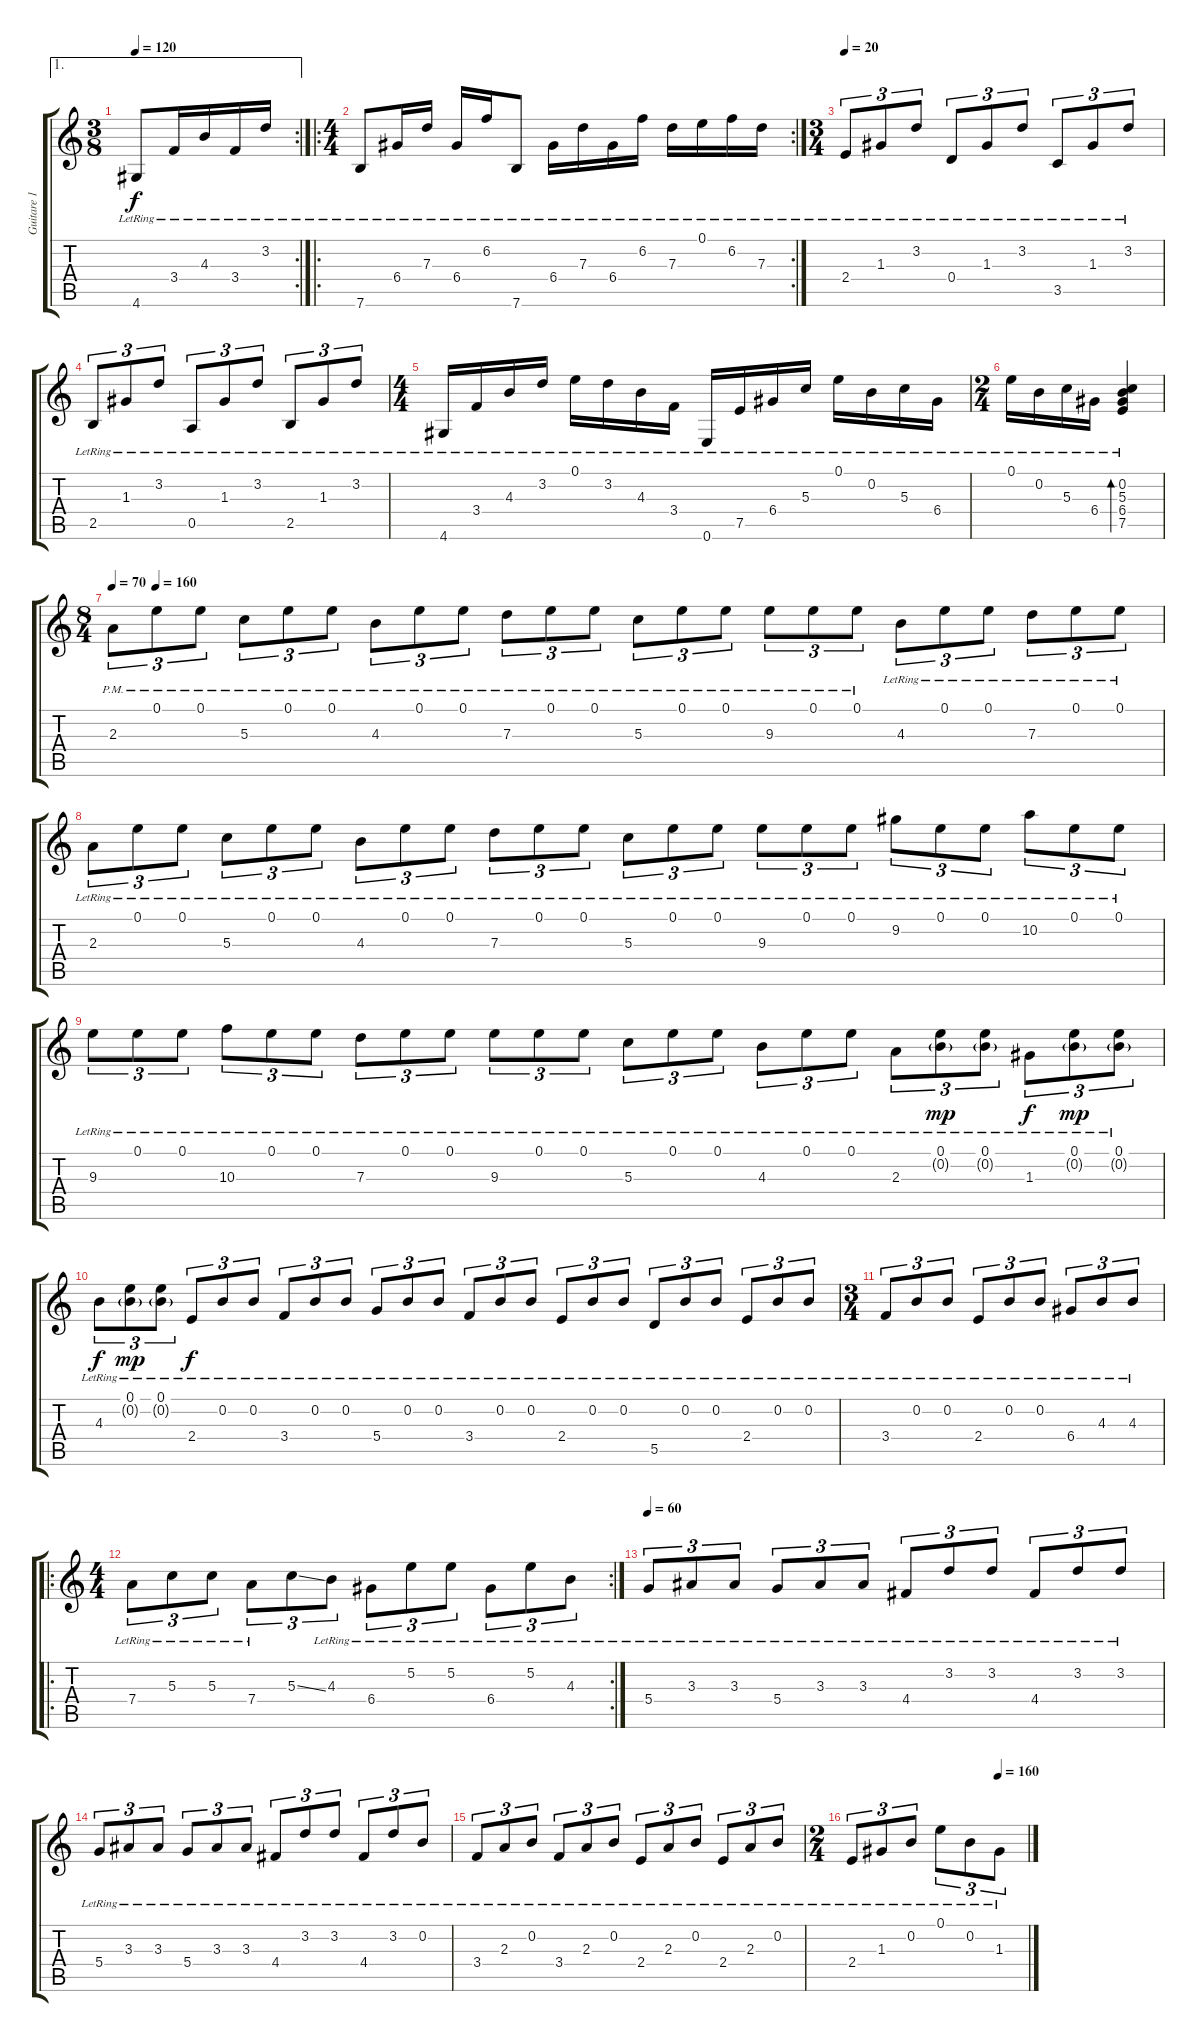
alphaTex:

\track ("Guitare 1" "Guitare 1") {instrument acousticguitarsteel}
\staff {score tabs}
\tuning (E4 B3 G3 D3 A2 E2) {hide}
\ae 1
\rc 2
\ts (3 8)
\tempo 120
\clef g2
\ks c
4.6{lr}.8{dy f} 3.4{lr}.16 4.3{lr}.16 3.4{lr}.16 3.2{lr}.16 |
\ro
\rc 2
\ts (4 4)
7.6{lr}.8 6.4{lr}.16 7.3{lr}.16 6.4{lr}.16 6.2{lr}.16 7.6{lr}.8 6.4{lr}.16 7.3{lr}.16 6.4{lr}.16 6.2{lr}.16 7.3{lr}.16 0.1{lr}.16 6.2{lr}.16 7.3{lr}.16 |
\ts (3 4)
\tempo 20
2.4{lr}.8{tu (3 2)} 1.3{lr}.8{tu (3 2)} 3.2{lr}.8{tu (3 2)} 0.4{lr}.8{tu (3 2)} 1.3{lr}.8{tu (3 2)} 3.2{lr}.8{tu (3 2)} 3.5{lr}.8{tu (3 2)} 1.3{lr}.8{tu (3 2)} 3.2{lr}.8{tu (3 2)} |
2.5{lr}.8{tu (3 2)} 1.3{lr}.8{tu (3 2)} 3.2{lr}.8{tu (3 2)} 0.5{lr}.8{tu (3 2)} 1.3{lr}.8{tu (3 2)} 3.2{lr}.8{tu (3 2)} 2.5{lr}.8{tu (3 2)} 1.3{lr}.8{tu (3 2)} 3.2{lr}.8{tu (3 2)} |
\ts (4 4)
4.6{lr}.16 3.4{lr}.16 4.3{lr}.16 3.2{lr}.16 0.1{lr}.16 3.2{lr}.16 4.3{lr}.16 3.4{lr}.16 0.6{lr}.16 7.5{lr}.16 6.4{lr}.16 5.3{lr}.16 0.1{lr}.16 0.2{lr}.16 5.3{lr}.16 6.4{lr}.16 |
\ts (2 4)
0.1{lr}.16 0.2{lr}.16 5.3{lr}.16 6.4{lr}.16 (0.2{lr} 5.3{lr} 6.4{lr} 7.5{lr}).4{bd 60} |
\ts (8 4)
\tempo 70
\tempo (160 0.041666666666666664)
2.3{pm}.8{tu (3 2)} 0.1{pm}.8{tu (3 2)} 0.1{pm}.8{tu (3 2)} 5.3{pm}.8{tu (3 2)} 0.1{pm}.8{tu (3 2)} 0.1{pm}.8{tu (3 2)} 4.3{pm}.8{tu (3 2)} 0.1{pm}.8{tu (3 2)} 0.1{pm}.8{tu (3 2)} 7.3{pm}.8{tu (3 2)} 0.1{pm}.8{tu (3 2)} 0.1{pm}.8{tu (3 2)} 5.3{pm}.8{tu (3 2)} 0.1{pm}.8{tu (3 2)} 0.1{pm}.8{tu (3 2)} 9.3{pm}.8{tu (3 2)} 0.1{pm}.8{tu (3 2)} 0.1{pm}.8{tu (3 2)} 4.3{lr}.8{tu (3 2)} 0.1{lr}.8{tu (3 2)} 0.1{lr}.8{tu (3 2)} 7.3{lr}.8{tu (3 2)} 0.1{lr}.8{tu (3 2)} 0.1{lr}.8{tu (3 2)} |
2.3{lr}.8{tu (3 2)} 0.1{lr}.8{tu (3 2)} 0.1{lr}.8{tu (3 2)} 5.3{lr}.8{tu (3 2)} 0.1{lr}.8{tu (3 2)} 0.1{lr}.8{tu (3 2)} 4.3{lr}.8{tu (3 2)} 0.1{lr}.8{tu (3 2)} 0.1{lr}.8{tu (3 2)} 7.3{lr}.8{tu (3 2)} 0.1{lr}.8{tu (3 2)} 0.1{lr}.8{tu (3 2)} 5.3{lr}.8{tu (3 2)} 0.1{lr}.8{tu (3 2)} 0.1{lr}.8{tu (3 2)} 9.3{lr}.8{tu (3 2)} 0.1{lr}.8{tu (3 2)} 0.1{lr}.8{tu (3 2)} 9.2{lr}.8{tu (3 2)} 0.1{lr}.8{tu (3 2)} 0.1{lr}.8{tu (3 2)} 10.2{lr}.8{tu (3 2)} 0.1{lr}.8{tu (3 2)} 0.1{lr}.8{tu (3 2)} |
9.3{lr}.8{tu (3 2)} 0.1{lr}.8{tu (3 2)} 0.1{lr}.8{tu (3 2)} 10.3{lr}.8{tu (3 2)} 0.1{lr}.8{tu (3 2)} 0.1{lr}.8{tu (3 2)} 7.3{lr}.8{tu (3 2)} 0.1{lr}.8{tu (3 2)} 0.1{lr}.8{tu (3 2)} 9.3{lr}.8{tu (3 2)} 0.1{lr}.8{tu (3 2)} 0.1{lr}.8{tu (3 2)} 5.3{lr}.8{tu (3 2)} 0.1{lr}.8{tu (3 2)} 0.1{lr}.8{tu (3 2)} 4.3{lr}.8{tu (3 2)} 0.1{lr}.8{tu (3 2)} 0.1{lr}.8{tu (3 2)} 2.3{lr}.8{tu (3 2)} (0.1{lr} 0.2{g lr}).8{tu (3 2) dy mp} (0.1{lr} 0.2{g lr}).8{tu (3 2)} 1.3{lr}.8{tu (3 2) dy f} (0.1{lr} 0.2{g lr}).8{tu (3 2) dy mp} (0.1{lr} 0.2{g lr}).8{tu (3 2)} |
4.3{lr}.8{tu (3 2) dy f} (0.1{lr} 0.2{g lr}).8{tu (3 2) dy mp} (0.1{lr} 0.2{g lr}).8{tu (3 2)} 2.4{lr}.8{tu (3 2) dy f} 0.2{lr}.8{tu (3 2)} 0.2{lr}.8{tu (3 2)} 3.4{lr}.8{tu (3 2)} 0.2{lr}.8{tu (3 2)} 0.2{lr}.8{tu (3 2)} 5.4{lr}.8{tu (3 2)} 0.2{lr}.8{tu (3 2)} 0.2{lr}.8{tu (3 2)} 3.4{lr}.8{tu (3 2)} 0.2{lr}.8{tu (3 2)} 0.2{lr}.8{tu (3 2)} 2.4{lr}.8{tu (3 2)} 0.2{lr}.8{tu (3 2)} 0.2{lr}.8{tu (3 2)} 5.5{lr}.8{tu (3 2)} 0.2{lr}.8{tu (3 2)} 0.2{lr}.8{tu (3 2)} 2.4{lr}.8{tu (3 2)} 0.2{lr}.8{tu (3 2)} 0.2{lr}.8{tu (3 2)} |
\ts (3 4)
3.4{lr}.8{tu (3 2)} 0.2{lr}.8{tu (3 2)} 0.2{lr}.8{tu (3 2)} 2.4{lr}.8{tu (3 2)} 0.2{lr}.8{tu (3 2)} 0.2{lr}.8{tu (3 2)} 6.4{lr}.8{tu (3 2)} 4.3{lr}.8{tu (3 2)} 4.3{lr}.8{tu (3 2)} |
\ro
\rc 2
\ts (4 4)
7.4{lr}.8{tu (3 2)} 5.3{lr}.8{tu (3 2)} 5.3{lr}.8{tu (3 2)} 7.4{lr}.8{tu (3 2)} 5.3{ss}.8{tu (3 2)} 4.3{lr}.8{tu (3 2)} 6.4{lr}.8{tu (3 2)} 5.2{lr}.8{tu (3 2)} 5.2{lr}.8{tu (3 2)} 6.4{lr}.8{tu (3 2)} 5.2{lr}.8{tu (3 2)} 4.3{lr}.8{tu (3 2)} |
\tempo 60
5.4{lr}.8{tu (3 2)} 3.3{lr}.8{tu (3 2)} 3.3{lr}.8{tu (3 2)} 5.4{lr}.8{tu (3 2)} 3.3{lr}.8{tu (3 2)} 3.3{lr}.8{tu (3 2)} 4.4{lr}.8{tu (3 2)} 3.2{lr}.8{tu (3 2)} 3.2{lr}.8{tu (3 2)} 4.4{lr}.8{tu (3 2)} 3.2{lr}.8{tu (3 2)} 3.2{lr}.8{tu (3 2)} |
5.4{lr}.8{tu (3 2)} 3.3{lr}.8{tu (3 2)} 3.3{lr}.8{tu (3 2)} 5.4{lr}.8{tu (3 2)} 3.3{lr}.8{tu (3 2)} 3.3{lr}.8{tu (3 2)} 4.4{lr}.8{tu (3 2)} 3.2{lr}.8{tu (3 2)} 3.2{lr}.8{tu (3 2)} 4.4{lr}.8{tu (3 2)} 3.2{lr}.8{tu (3 2)} 0.2{lr}.8{tu (3 2)} |
3.4{lr}.8{tu (3 2)} 2.3{lr}.8{tu (3 2)} 0.2{lr}.8{tu (3 2)} 3.4{lr}.8{tu (3 2)} 2.3{lr}.8{tu (3 2)} 0.2{lr}.8{tu (3 2)} 2.4{lr}.8{tu (3 2)} 2.3{lr}.8{tu (3 2)} 0.2{lr}.8{tu (3 2)} 2.4{lr}.8{tu (3 2)} 2.3{lr}.8{tu (3 2)} 0.2{lr}.8{tu (3 2)} |
\ts (2 4)
\tempo (160 0.8333333333333334)
2.4{lr}.8{tu (3 2)} 1.3{lr}.8{tu (3 2)} 0.2{lr}.8{tu (3 2)} 0.1{lr}.8{tu (3 2)} 0.2{lr}.8{tu (3 2)} 1.3{lr}.8{tu (3 2)}
